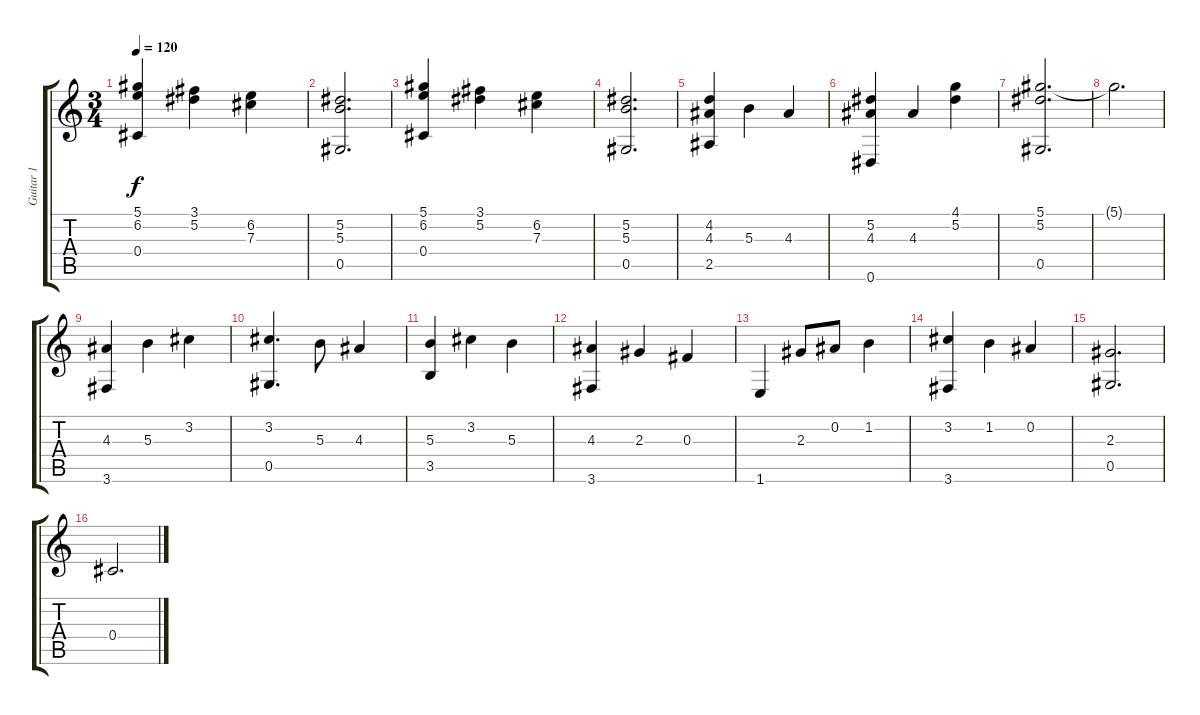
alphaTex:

\track ("Guitar 1" "Guitar 1") {instrument acousticguitarsteel}
\staff {score tabs}
\tuning (Eb4 Bb3 Gb3 Db3 Ab2 Eb2) {hide}
\ts (3 4)
\tempo 120
\clef g2
\ks c
(5.1 6.2 0.4).4{dy f} (3.1 5.2).4 (6.2 7.3).4 |
(5.2 5.3 0.5).2{d} |
(5.1 6.2 0.4).4 (3.1 5.2).4 (6.2 7.3).4 |
(5.2 5.3 0.5).2{d} |
(4.2 4.3 2.5).4 5.3.4 4.3.4 |
(5.2 4.3 0.6).4 4.3.4 (4.1 5.2).4 |
(5.1 5.2 0.5).2{d} |
5.1{t}.2{d} |
(4.3 3.6).4 5.3.4 3.2.4 |
(3.2 0.5).4{d} 5.3.8 4.3.4 |
(5.3 3.5).4 3.2.4 5.3.4 |
(4.3 3.6).4 2.3.4 0.3.4 |
1.6.4 2.3.8 0.2.8 1.2.4 |
(3.2 3.6).4 1.2.4 0.2.4 |
(2.3 0.5).2{d} |
0.4.2{d}
